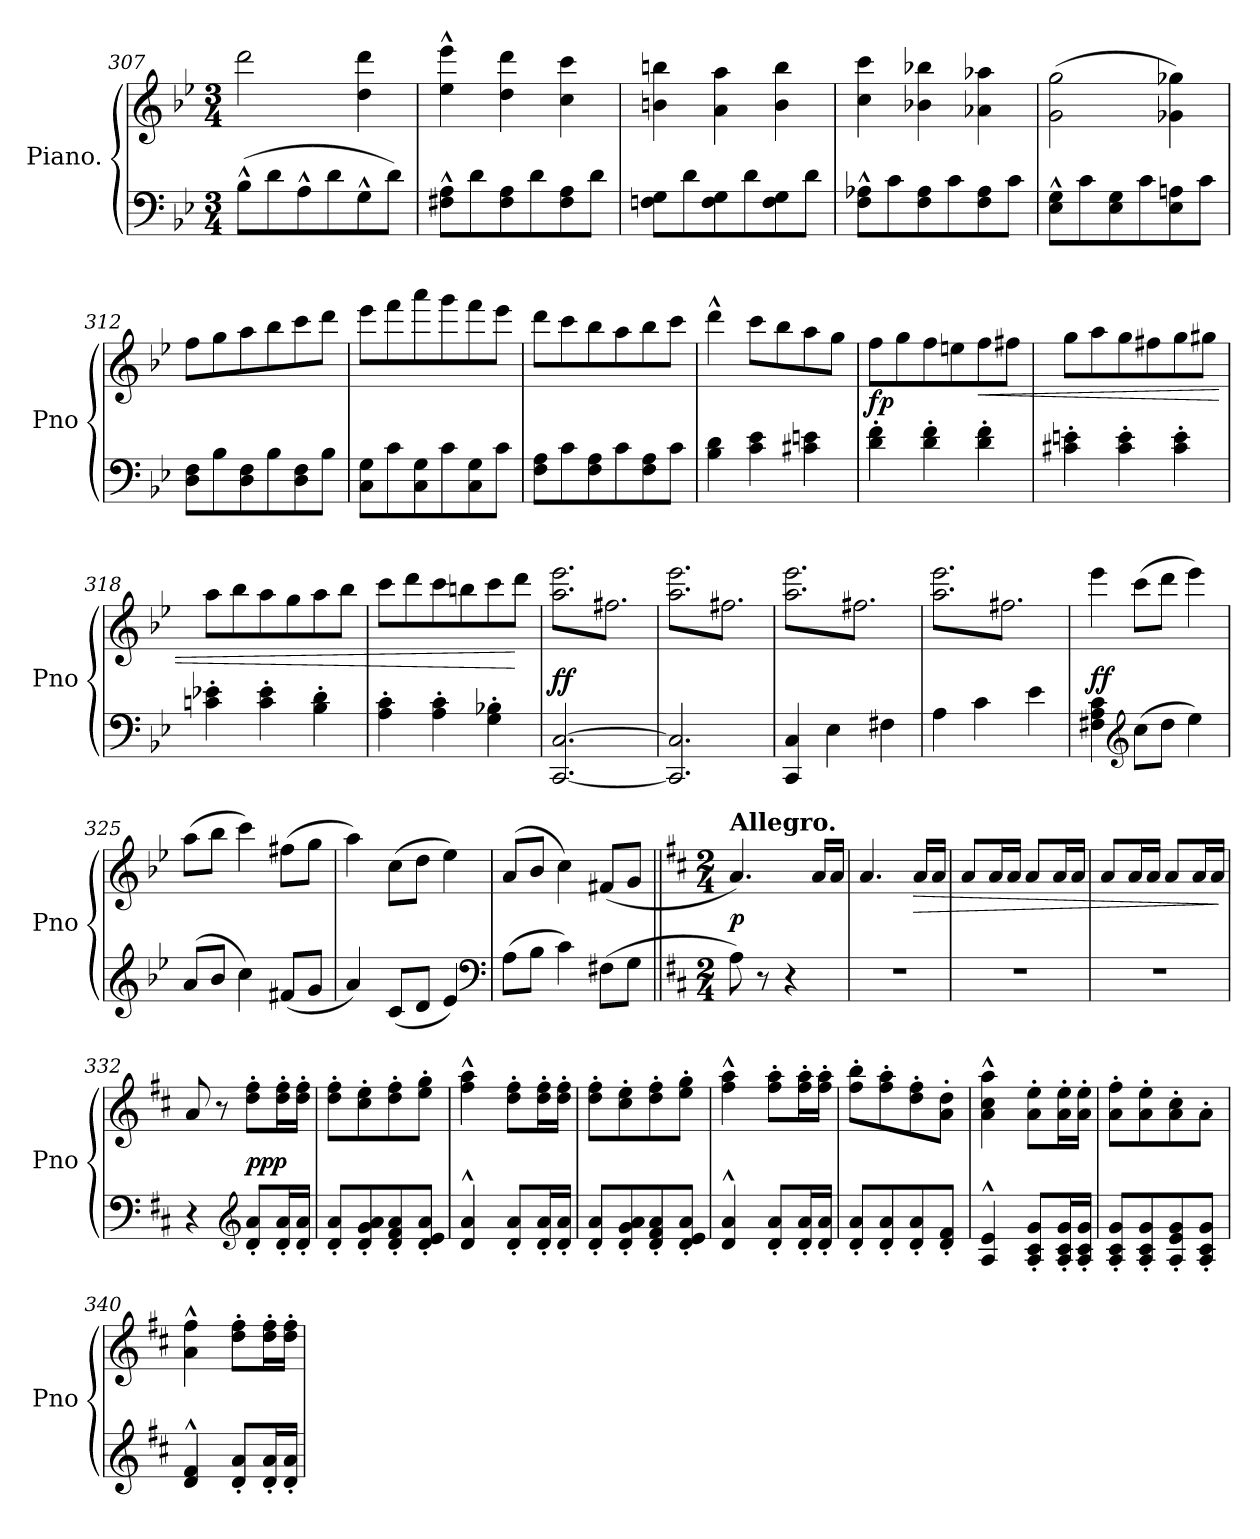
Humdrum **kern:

**kern	**kern	**dynam
*part1	*part1	*part1
*staff2	*staff1	*staff1/2
*I"Piano.	*	*
*I'Pno	*	*
*clefF4	*clefG2	*
*k[b-e-]	*k[b-e-]	*
*M3/4	*M3/4	*
=307	=307	=307
(8B-^^\L	2ddd\	.
8d\	.	.
8A^^\	.	.
8d\	.	.
8G^^\	4dd\ 4ddd\	.
8d\J)	.	.
=308	=308	=308
8F#X^^\ 8A^^\L	4ee-^^\ 4eee-^^\	.
8d\	.	.
8F#\ 8A\	4dd\ 4ddd\	.
8d\	.	.
8F#\ 8A\	4cc\ 4ccc\	.
8d\J	.	.
=309	=309	=309
8Fn\ 8G\L	4bn\ 4bbn\	.
8d\	.	.
8F\ 8G\	4a\ 4aa\	.
8d\	.	.
8F\ 8G\	4b\ 4bb\	.
8d\J	.	.
=310	=310	=310
8F^^\ 8A-X^^\L	4cc\ 4ccc\	.
8c\	.	.
8F\ 8A-\	4b-X\ 4bb-X\	.
8c\	.	.
8F\ 8A-\	4a-X\ 4aa-X\	.
8c\J	.	.
=311	=311	=311
8E-^^\ 8G^^\L	(2g\ 2gg\	.
8c\	.	.
8E-\ 8G\	.	.
8c\	.	.
8E-\ 8An\	4g-X\ 4gg-X\)	.
8c\J	.	.
=312	=312	=312
8D\ 8F\L	8ff\L	.
8B-\	8gg\	.
8D\ 8F\	8aa\	.
8B-\	8bb-\	.
8D\ 8F\	8ccc\	.
8B-\J	8ddd\J	.
=313	=313	=313
8C\ 8G\L	8eee-\L	.
8c\	8fff\	.
8C\ 8G\	8aaa\	.
8c\	8ggg\	.
8C\ 8G\	8fff\	.
8c\J	8eee-\J	.
=314	=314	=314
8F\ 8A\L	8ddd\L	.
8c\	8ccc\	.
8F\ 8A\	8bb-\	.
8c\	8aa\	.
8F\ 8A\	8bb-\	.
8c\J	8ccc\J	.
=315	=315	=315
4B-\ 4d\	4ddd^^\	.
4c\ 4e-\	8ccc\L	.
.	8bb-\	.
4c#X\ 4en\	8aa\	.
.	8gg\J	.
=316	=316	=316
4d'\ 4f'\	8ff\L	fp
.	8gg\	.
4d'\ 4f'\	8ff\	.
.	8een\	.
!	!	!LO:HP:b
4d'\ 4f'\	8ff\	<
.	8ff#X\J	.
=317	=317	=317
4c#X'\ 4en'\	8gg\L	.
.	8aa\	.
4c#'\ 4e'\	8gg\	.
.	8ff#X\	.
4c#'\ 4e'\	8gg\	.
.	8gg#X\J	.
=318	=318	=318
4cn'\ 4e-X'\	8aa\L	.
.	8bb-\	.
4c'\ 4e-'\	8aa\	.
.	8gg\	.
4B-'\ 4d'\	8aa\	.
.	8bb-\J	.
=319	=319	=319
4A'\ 4c'\	8ccc\L	.
.	8ddd\	.
4A'\ 4c'\	8ccc\	.
.	8bbn\	.
4G'\ 4B-X'\	8ccc\	.
.	8ddd\J	[
=320	=320	=320
*	*tremolo	*
[2.CC/ [2.C/	8aa\ 8eee-\L	ff
.	8ff#X\	.
.	8aa\ 8eee-\	.
.	8ff#X\	.
.	8aa\ 8eee-\	.
.	8ff#X\J	.
=321	=321	=321
2.CC]/ 2.C]/	8aa\ 8eee-\L	.
.	8ff#X\	.
.	8aa\ 8eee-\	.
.	8ff#X\	.
.	8aa\ 8eee-\	.
.	8ff#X\J	.
=322	=322	=322
4CC/ 4C/	8aa\ 8eee-\L	.
.	8ff#X\	.
4E-\	8aa\ 8eee-\	.
.	8ff#X\	.
4F#X\	8aa\ 8eee-\	.
.	8ff#X\J	.
=323	=323	=323
4A\	8aa\ 8eee-\L	.
.	8ff#X\	.
4c\	8aa\ 8eee-\	.
.	8ff#X\	.
4e-\	8aa\ 8eee-\	.
.	8ff#X\J	.
*	*Xtremolo	*
=324	=324	=324
4F#X\ 4A\ 4c\	4eee-\	ff
.	.	.
*clefG2	*	*
(8cc\L	(8ccc\L	.
8dd\J	8ddd\J	.
4ee-\)	4eee-\)	.
=325	=325	=325
(<8a/L	(8aa\L	.
8b-/J	8bb-\J	.
4cc\)	4ccc\)	.
(8f#X/L	(8ff#X\L	.
8g/J	8gg\J	.
=326	=326	=326
4a/)	4aa\)	.
(8c/L	(8cc\L	.
8d/J	8dd\J	.
4e-/)	4ee-\)	.
*clefF4	*	*
=327	=327	=327
(8A\L	(<8a/L	.
8B-\J	8b-/J	.
4c\)	4cc\)	.
(8F#X\L	(8f#X/L	.
8G\J	8g/J	.
=328||	=328||	=328||
*k[f#c#]	*k[f#c#]	*
*M2/4	*M2/4	*
!	!LO:TX:a:B:t=Allegro.	!
8A\)	4.a/)	p
8r	.	.
4r	.	.
.	16a/LL	.
.	16a/JJ	.
=329	=329	=329
2r	4.a/	.
!	!	!LO:HP:b
.	16a/LL	>
.	16a/JJ	.
=330	=330	=330
2r	8a/L	.
.	16a/L	.
.	16a/JJ	.
.	8a/L	.
.	16a/L	.
.	16a/JJ	.
=331	=331	=331
2r	8a/L	.
.	16a/L	.
.	16a/JJ	.
.	8a/L	.
.	16a/L	.
.	16a/JJ	.
.	.	]
=332	=332	=332
4r	8a/	.
.	8r	.
*clefG2	*	*
8d'/ 8a'/L	8dd'\ 8ff#'\L	ppp
16d'/ 16a'/L	16dd'\ 16ff#'\L	.
16d'/ 16a'/JJ	16dd'\ 16ff#'\JJ	.
=333	=333	=333
8d'/ 8a'/L	8dd'\ 8ff#'\L	.
8d'/ 8g'/ 8a'/	8cc#'\ 8ee'\	.
8d'/ 8f#'/ 8a'/	8dd'\ 8ff#'\	.
8d'/ 8e'/ 8a'/J	8ee'\ 8gg'\J	.
=334	=334	=334
4d^^</ 4a^^</	4ff#^^>\ 4aa^^>\	.
8d'/ 8a'/L	8dd'\ 8ff#'\L	.
16d'/ 16a'/L	16dd'\ 16ff#'\L	.
16d'/ 16a'/JJ	16dd'\ 16ff#'\JJ	.
=335	=335	=335
8d'/ 8a'/L	8dd'\ 8ff#'\L	.
8d'/ 8g'/ 8a'/	8cc#'\ 8ee'\	.
8d'/ 8f#'/ 8a'/	8dd'\ 8ff#'\	.
8d'/ 8e'/ 8a'/J	8ee'\ 8gg'\J	.
=336	=336	=336
4d^^</ 4a^^</	4ff#^^\ 4aa^^\	.
8d'/ 8a'/L	8ff#'\ 8aa'\L	.
16d'/ 16a'/L	16ff#'\ 16aa'\L	.
16d'/ 16a'/JJ	16ff#'\ 16aa'\JJ	.
=337	=337	=337
8d'/ 8a'/L	8ff#'\ 8bb'\L	.
8d'/ 8a'/	8ff#'\ 8aa'\	.
8d'/ 8a'/	8dd'\ 8ff#'\	.
8d'/ 8f#'/J	8a'\ 8dd'\J	.
=338	=338	=338
4A^^</ 4e^^</	4a^^\ 4cc#^^\ 4aa^^\	.
8A'/ 8c#'/ 8g'/L	8a'\ 8ee'\L	.
16A'/ 16c#'/ 16g'/L	16a'\ 16ee'\L	.
16A'/ 16c#'/ 16g'/JJ	16a'\ 16ee'\JJ	.
=339	=339	=339
8A'/ 8c#'/ 8g'/L	8a'\ 8ff#'\L	.
8A'/ 8c#'/ 8g'/	8a'\ 8ee'\	.
8A'/ 8e'/ 8g'/	8a'\ 8cc#'\	.
8A'/ 8c#'/ 8g'/J	8a'\J	.
=340	=340	=340
4d^^</ 4f#^^</	4a^^\ 4ff#^^\	.
8d'/ 8a'/L	8dd'\ 8ff#'\L	.
16d'/ 16a'/L	16dd'\ 16ff#'\L	.
16d'/ 16a'/JJ	16dd'\ 16ff#'\JJ	.
=	=	=
*-	*-	*-
